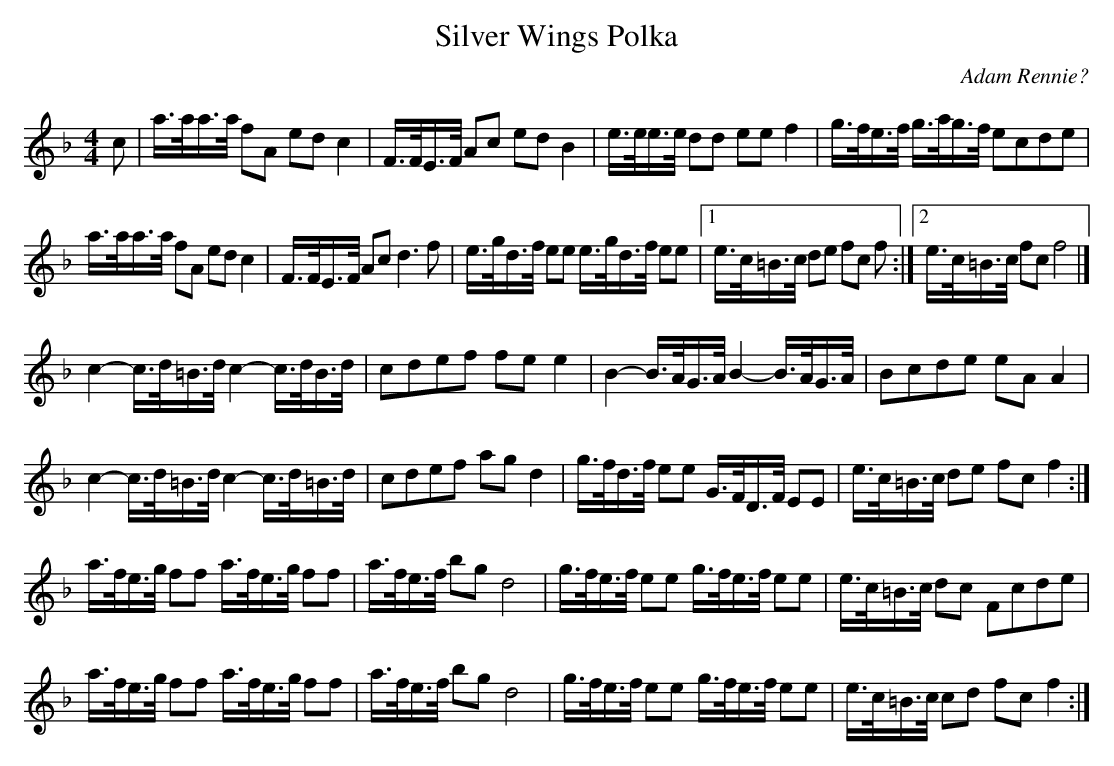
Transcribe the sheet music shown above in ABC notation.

X:1
T:Silver Wings Polka
C:Adam Rennie?
M:4/4
L:1/8
K:F
c|a/>a/a/>a/ fA ed c2|F/>F/E/>F/ Ac ed B2|\
e/>e/e/>e/ dd ee f2|g/>f/e/>f/ g/>a/g/>f/ ecde|
a/>a/a/>a/ fA ed c2|F/>F/E/>F/ Ac d3 f|\
e/>g/d/>f/ ee  e/>g/d/>f/ ee|1 e/>c/=B/>c/ de fc f:|\
[2 e/>c/=B/>c/ fc f4|]
c2- c/>d/=B/>d/ c2- c/>d/B/>d/|cdef fe e2|\
B2- B/>A/G/>A/ B2- B/>A/G/>A/|Bcde eA A2|
c2- c/>d/=B/>d/ c2- c/>d/=B/>d/|cdef ag d2|\
g/>f/d/>f/ ee G/>F/D/>F/ EE|e/>c/=B/>c/ de fc f2:|
a/>f/e/>g/ ff a/>f/e/>g/ ff|a/>f/e/>f/ bg d4|\
g/>f/e/>f/ ee g/>f/e/>f/ ee|e/>c/=B/>c/ dc Fcde|
a/>f/e/>g/ ff a/>f/e/>g/ ff|a/>f/e/>f/ bg d4|\
g/>f/e/>f/ ee g/>f/e/>f/ ee|e/>c/=B/>c/ cd fc f2:|
